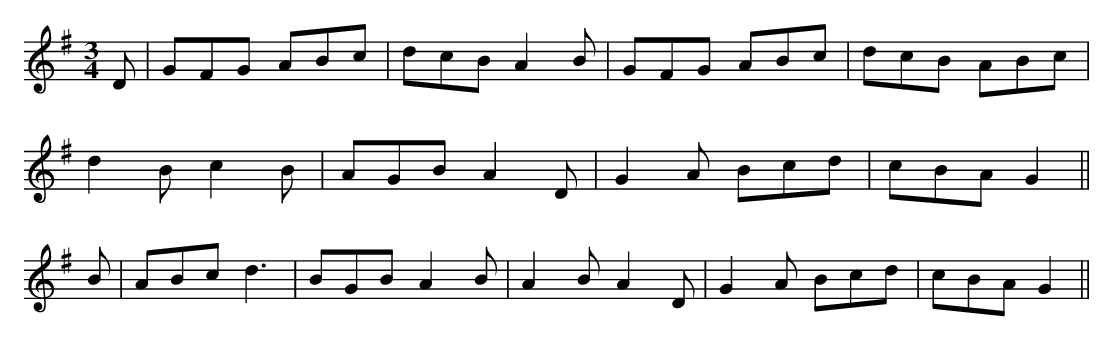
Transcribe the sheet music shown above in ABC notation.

X:1
M:3/4
K:G
D|GFG ABc|dcB A2B|GFG ABc|dcB ABc|
d2B c2B|AGB A2D|G2A Bcd|cBA G2||
B|ABc d3|BGB A2B|A2B A2D|G2A Bcd|cBA G2||
